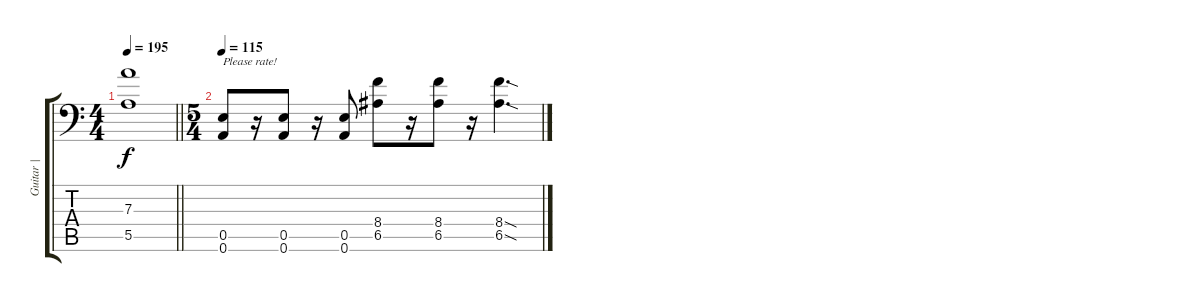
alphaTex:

\track ("Guitar |" "Guitar |") {instrument distortionguitar}
\staff {score tabs}
\tuning (B3 Gb3 D3 A2 E2 A1) {hide}
\ts (4 4)
\tempo 195
\clef f4
\barLineRight lightlight
\ks c
(7.3{t} 5.5{t}).1{dy f} |
\ts (5 4)
\tempo 115
(0.5 0.6).8{txt "Please rate!"} r.16 (0.5 0.6).8 r.16 (0.5 0.6).8 (8.4 6.5).8 r.16 (8.4 6.5).8 r.16 (8.4{sod} 6.5{sod}).4{d}
